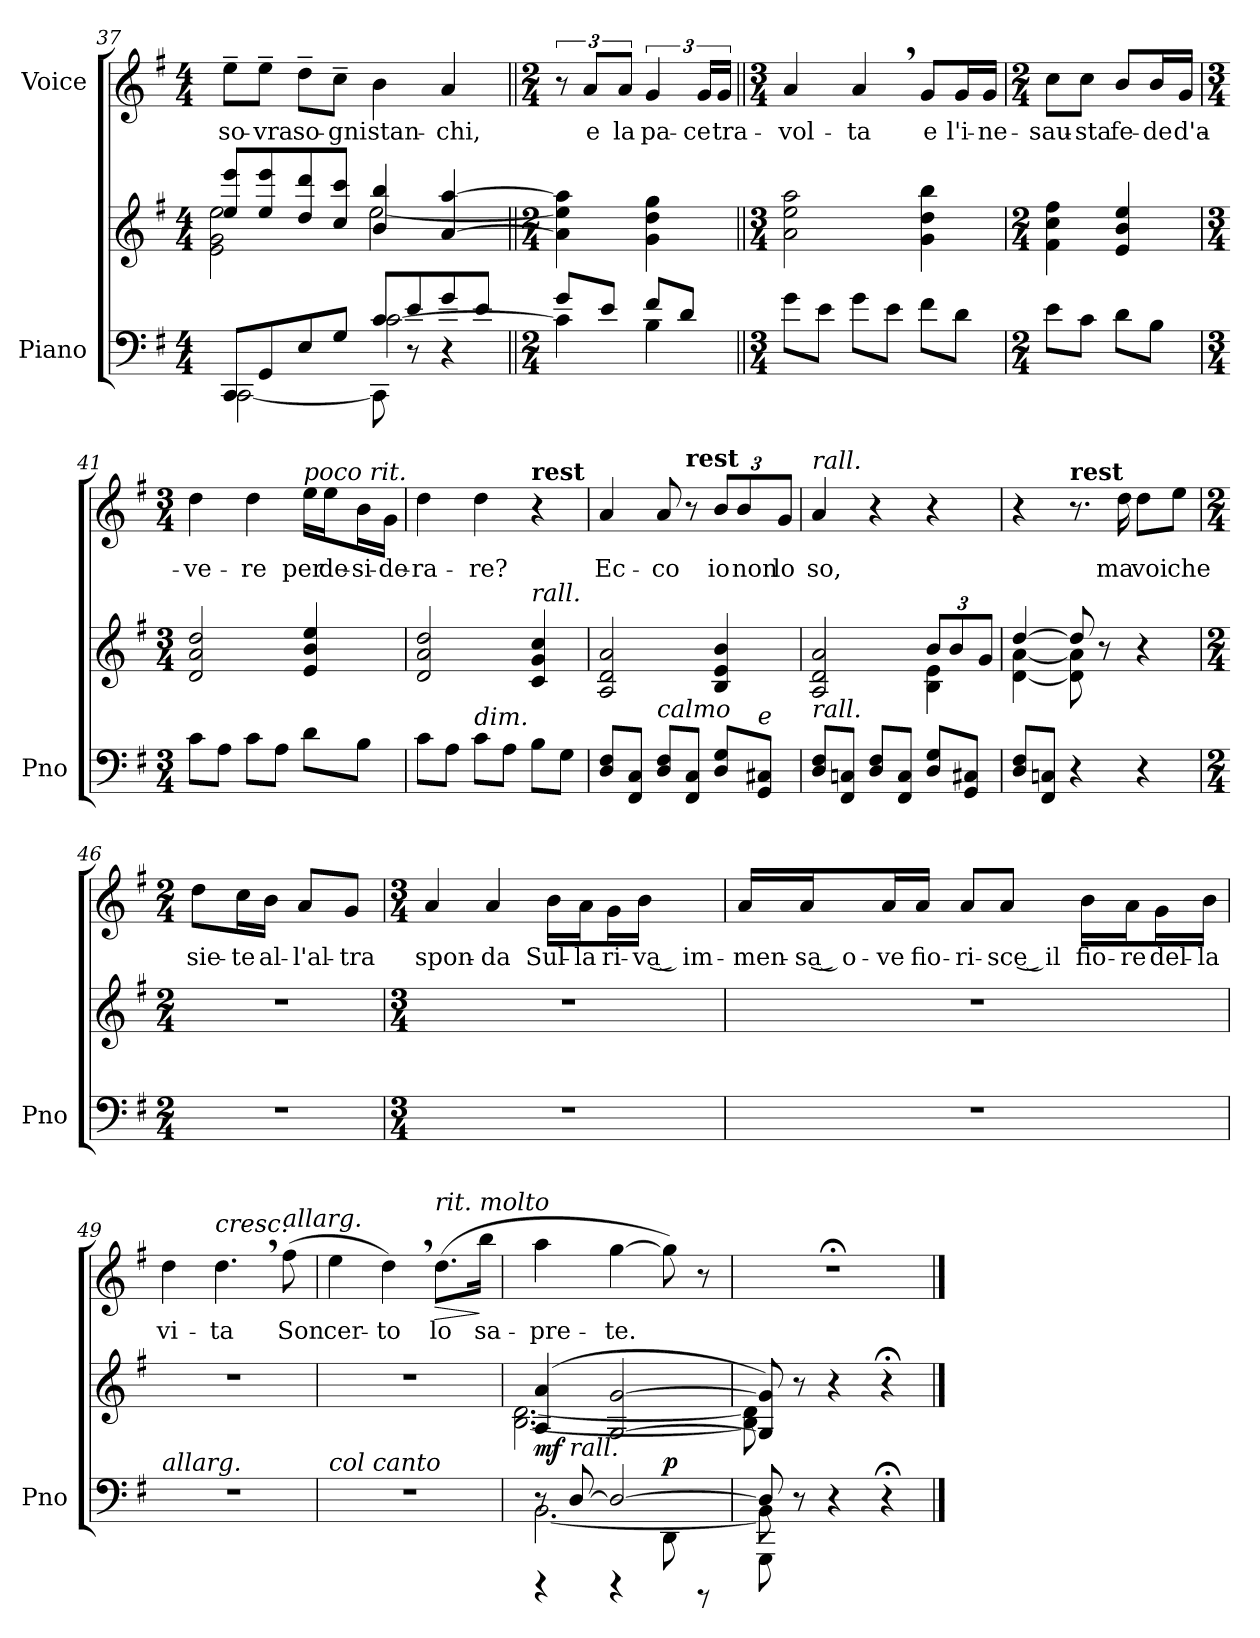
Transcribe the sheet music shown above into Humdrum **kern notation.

**kern	**kern	**dynam	**kern	**text	**dynam
*part2	*part2	*part2	*part1	*part1	*part1
*staff3	*staff2	*staff2/3	*staff1	*staff1	*staff1
*I"Piano	*	*	*I"Voice	*	*
*I'Pno	*	*	*	*	*
*clefF4	*clefG2	*	*clefG2	*	*
*k[f#]	*k[f#]	*	*k[f#]	*	*
*M4/4	*M4/4	*	*M4/4	*	*
=37	=37	=37	=37	=37	=37
*^	*^	*	*	*	*
*	*^	*	*	*	*	*	*
!	!	!	!	!	!	!	!LO:LY:b	!
8CC/L	[2CC\	2ryy	8ee/ 8eee/L	2e\ 2g\ 2ee\	.	8ee~\L	so-	.
!	!	!	!	!	!	!	!LO:LY:b	!
8GG/	.	.	8ee/ 8eee/	.	.	8ee~\J	-vra	.
!	!	!	!	!	!	!	!LO:LY:b	!
8E/	.	.	8dd/ 8ddd/	.	.	8dd~\L	so-	.
!	!	!	!	!	!	!	!LO:LY:b	!
8G/J	.	.	8cc/ 8ccc/J	.	.	8cc~\J	-gni	.
!	!	!	!	!	!	!	!LO:LY:b	!
8c/L	8CC\]	[2c\	4b/ 4bb/	[2ee\	.	4b\	stan-	.
8e/	8r	.	.	.	.	.	.	.
!	!	!	!	!	!	!	!LO:LY:b	!
8g/	4r	.	[4a/ [4aa/	.	.	4a/	-chi,	.
8e/J	.	.	.	.	.	.	.	.
*v	*v	*v	*	*	*	*	*	*
*	*v	*v	*	*	*	*
=38||	=38||	=38||	=38||	=38||	=38||
*M2/4	*M2/4	*	*M2/4	*	*
*	*	*	*MM64	*	*
*^	*	*	*	*	*
8g/L	4c\]	4a\] 4ee\] 4aa\]	.	12r	.	.
!	!	!	!	!	!LO:LY:b	!
.	.	.	.	12a/L	e	.
8e/J	.	.	.	.	.	.
!	!	!	!	!	!LO:LY:b	!
.	.	.	.	12a/J	la	.
!	!	!	!	!	!LO:LY:b	!
8f#/L	4B\	4g\ 4dd\ 4gg\	.	6g/	pa-	.
8d/J	.	.	.	.	.	.
!	!	!	!	!	!LO:LY:b	!
.	.	.	.	24g/LL	-ce	.
!	!	!	!	!	!LO:LY:b	!
.	.	.	.	24g/JJ	tra-	.
*v	*v	*	*	*	*	*
!!LO:LB:g=z
=39||	=39||	=39||	=39||	=39||	=39||
*M3/4	*M3/4	*	*M3/4	*	*
!	!	!	!	!LO:LY:b	!
8g\L	2a\ 2ee\ 2aa\	.	4a/	-vol-	.
8e\J	.	.	.	.	.
!	!	!	!	!LO:LY:b	!
8g\L	.	.	4a,/	-ta	.
8e\J	.	.	.	.	.
!	!	!	!	!LO:LY:b	!
8f#\L	4g\ 4dd\ 4bb\	.	8g/L	e	.
!	!	!	!	!LO:LY:b	!
8d\J	.	.	16g/L	l'i-	.
!	!	!	!	!LO:LY:b	!
.	.	.	16g/JJ	-ne-	.
=40	=40	=40	=40	=40	=40
*M2/4	*M2/4	*	*M2/4	*	*
!	!	!	!	!LO:LY:b	!
8e\L	4f#\ 4cc\ 4ff#\	.	8cc\L	-sau-	.
!	!	!	!	!LO:LY:b	!
8c\J	.	.	8cc\J	-sta	.
!	!	!	!	!LO:LY:b	!
8d\L	4e/ 4b/ 4ee/	.	8b/L	fe-	.
!	!	!	!	!LO:LY:b	!
8B\J	.	.	16b/L	-de	.
!	!	!	!	!LO:LY:b	!
.	.	.	16g/JJ	d'a-	.
=41	=41	=41	=41	=41	=41
*M3/4	*M3/4	*	*M3/4	*	*
!	!	!	!	!LO:LY:b	!
8c\L	2d/ 2a/ 2dd/	.	4dd\	-ve-	.
8A\J	.	.	.	.	.
!	!	!	!	!LO:LY:b	!
8c\L	.	.	4dd\	-re	.
8A\J	.	.	.	.	.
*	*	*	*MM70	*	*
!	!	!	!LO:TX:a:i:t=poco rit.	!	!
!	!	!	!	!LO:LY:b	!
8d\L	4e/ 4b/ 4ee/	.	16ee\LL	per	.
!	!	!	!	!LO:LY:b	!
.	.	.	16ee\J	de-	.
!	!	!	!	!LO:LY:b	!
8B\J	.	.	16b\L	-si-	.
!	!	!	!	!LO:LY:b	!
.	.	.	16g\JJ	-de-	.
=42	=42	=42	=42	=42	=42
!	!	!	!	!LO:LY:b	!
8c\L	2d/ 2a/ 2dd/	.	4dd\	-ra-	.
8A\J	.	.	.	.	.
!LO:TX:a:i:t=dim.	!	!	!	!	!
!	!	!	!	!LO:LY:b	!
8c\L	.	.	4dd\	-re?	.
8A\J	.	.	.	.	.
*	*	*	*MM36	*	*
!	!	!	!LO:TX:a:B:t=rest	!	!
!	!LO:TX:a:i:t=rall.	!	!	!	!
8B\L	4c/ 4g/ 4cc/	.	4r	.	.
8G\J	.	.	.	.	.
=43	=43	=43	=43	=43	=43
*	*	*	*MM66	*	*
!	!	!	!	!LO:LY:b	!
8D/ 8F#/L	2A/ 2d/ 2a/	.	4a/	Ec-	.
8FF#/ 8C/J	.	.	.	.	.
!LO:TX:a:i:t=calmo	!	!	!	!	!
!	!	!	!	!LO:LY:b	!
8D/ 8F#/L	.	.	8a/	-co	.
*	*	*	*MM36	*	*
!	!	!	!LO:TX:a:B:t=rest	!	!
8FF#/ 8C/J	.	.	8r	.	.
*	*	*	*MM58	*	*
!	!	!	!	!LO:LY:b	!
8D/ 8G/L	4B/ 4e/ 4b/	.	12b/L	io	.
!	!	!	!	!LO:LY:b	!
.	.	.	12b/	non	.
!LO:TX:a:i:t=e	!	!	!	!	!
8GG/ 8C#X/J	.	.	.	.	.
!	!	!	!	!LO:LY:b	!
.	.	.	12g/J	lo	.
!!LO:PB:g=z
=44	=44	=44	=44	=44	=44
*	*	*	*MM56	*	*
*	*^	*	*	*	*
!	!	!	!	!LO:TX:a:i:t=rall.	!	!
!LO:TX:a:i:t=rall.	!	!	!	!	!	!
!	!	!	!	!	!LO:LY:b	!
8D/ 8F#/L	2A/ 2d/ 2a/	2ryy	.	4a/	so,	.
8FF#/ 8Cn/J	.	.	.	.	.	.
*	*	*	*	*MM54	*	*
8D/ 8F#/L	.	.	.	4r	.	.
8FF#/ 8C/J	.	.	.	.	.	.
*	*Xbrackettup	*	*	*	*	*
*	*	*	*	*MM50	*	*
8D/ 8G/L	12b/L	4B\ 4e\	.	4r	.	.
.	12b/	.	.	.	.	.
8GG/ 8C#X/J	.	.	.	.	.	.
.	12g/J	.	.	.	.	.
=45	=45	=45	=45	=45	=45	=45
*	*	*	*	*MM44	*	*
8D/ 8F#/L	[4dd/	[4d\ [4a\	.	4r	.	.
8FF#/ 8Cn/J	.	.	.	.	.	.
*	*	*	*	*MM20	*	*
!	!	!	!	!LO:TX:a:B:t=rest	!	!
4r	8dd/]	8d\] 8a\]	.	8.r	.	.
.	8r	8ryy	.	.	.	.
*	*	*	*	*MM60	*	*
!	!	!	!	!	!LO:LY:b	!
.	.	.	.	16dd\	ma	.
!	!	!	!	!	!LO:LY:b	!
4r	4r	4ryy	.	8dd\L	voi	.
!	!	!	!	!	!LO:LY:b	!
.	.	.	.	8ee\J	che	.
*	*v	*v	*	*	*	*
=46	=46	=46	=46	=46	=46
*M2/4	*M2/4	*	*M2/4	*	*
!	!	!	!	!LO:LY:b	!
2r	2r	.	8dd\L	sie-	.
!	!	!	!	!LO:LY:b	!
.	.	.	16cc\L	-te	.
!	!	!	!	!LO:LY:b	!
.	.	.	16b\JJ	al-	.
!	!	!	!	!LO:LY:b	!
.	.	.	8a/L	-l'al-	.
!	!	!	!	!LO:LY:b	!
.	.	.	8g/J	-tra	.
=47	=47	=47	=47	=47	=47
*M3/4	*M3/4	*	*M3/4	*	*
!	!	!	!	!LO:LY:b	!
2.r	2.r	.	4a/	spon-	.
!	!	!	!	!LO:LY:b	!
.	.	.	4a/	-da	.
*	*	*	*MM62	*	*
!	!	!	!	!LO:LY:b	!
.	.	.	16b\LL	Sul-	.
!	!	!	!	!LO:LY:b	!
.	.	.	16a\J	-la	.
!	!	!	!	!LO:LY:b	!
.	.	.	16g\L	ri-	.
!	!	!	!	!LO:LY:b	!
.	.	.	16b\JJ	-va͜ im-	.
!!LO:LB:g=z
=48	=48	=48	=48	=48	=48
!	!	!	!	!LO:LY:b	!
2.r	2.r	.	16a/LL	-men-	.
!	!	!	!	!LO:LY:b	!
.	.	.	16a/J	-sa͜ o-	.
!	!	!	!	!LO:LY:b	!
.	.	.	16a/L	-ve	.
!	!	!	!	!LO:LY:b	!
.	.	.	16a/JJ	fio-	.
!	!	!	!	!LO:LY:b	!
.	.	.	8a/L	-ri-	.
!	!	!	!	!LO:LY:b	!
.	.	.	8a/J	-sce͜ il	.
*	*	*	*MM58	*	*
!	!	!	!	!LO:LY:b	!
.	.	.	16b\LL	fio-	.
!	!	!	!	!LO:LY:b	!
.	.	.	16a\J	-re	.
!	!	!	!	!LO:LY:b	!
.	.	.	16g\L	del-	.
!	!	!	!	!LO:LY:b	!
.	.	.	16b\JJ	-la	.
=49	=49	=49	=49	=49	=49
!LO:TX:a:i:t=allarg.	!	!	!	!	!
!	!	!	!	!LO:LY:b	!
2.r	2.r	.	4dd\	vi-	.
!	!	!	!LO:TX:a:i:t=cresc.	!	!
!	!	!	!	!LO:LY:b	!
.	.	.	4.dd,\	-ta	.
!	!	!	!LO:TX:a:i:t=allarg.	!	!
!	!	!	!	!LO:LY:b	!
.	.	.	(>8ff#\	Son	.
=50	=50	=50	=50	=50	=50
!LO:TX:a:i:t=col canto	!	!	!	!	!
!	!	!	!	!LO:LY:b	!
2.r	2.r	.	4ee\	cer-	.
!	!	!	!	!LO:LY:b	!
.	.	.	4dd,\)	-to	.
*	*	*	*MM30	*	*
!	!	!	!LO:TX:a:i:t=rit. molto	!	!
!	!	!	!	!LO:LY:b	!LO:HP:b
.	.	.	(>8.dd\L	lo	>
*	*	*	*MM10	*	*
!	!	!	!	!LO:LY:b	!
.	.	.	16bb\Jk	sa-	]
=51	=51	=51	=51	=51	=51
*	*	*	*MM26	*	*
*^	*^	*	*	*	*
*	*^	*	*	*	*	*	*
!	!	!	!	!	!LO:DY:b	!	!LO:LY:b	!
8r	[2.BB\	4rBBBB	(>4A/ 4a/	[2.B\ [2.d\	mf	4aa\	-pre-	.
!LO:TX:a:i:t=rall.	!	!	!	!	!	!	!	!
[8D/	.	.	.	.	.	.	.	.
*	*	*	*	*	*	*MM20	*	*
!	!	!	!	!	!	!	!LO:LY:b	!
2D/_	.	4rBBBB	[2G/ [2g/	.	.	[4gg\	-te.	.
!	!	!	!	!	!LO:DY:a=2	!	!	!
.	.	8DD\	.	.	p	8gg\])	.	.
.	.	8rGGGG	.	.	.	8r	.	.
=52	=52	=52	=52	=52	=52	=52	=52	=52
8D/]	8BB\]	8GGG\	8G/] 8g/])	8B\] 8d\]	.	2.r;<	.	.
8r	8ryy	8ryy	8r	8ryy	.	.	.	.
4r	4ryy	4ryy	4r	4ryy	.	.	.	.
4r;<	4ryy	4ryy	4r;<	4ryy	.	.	.	.
*v	*v	*v	*	*	*	*	*	*
*	*v	*v	*	*	*	*
==	==	==	==	==	==
*-	*-	*-	*-	*-	*-
